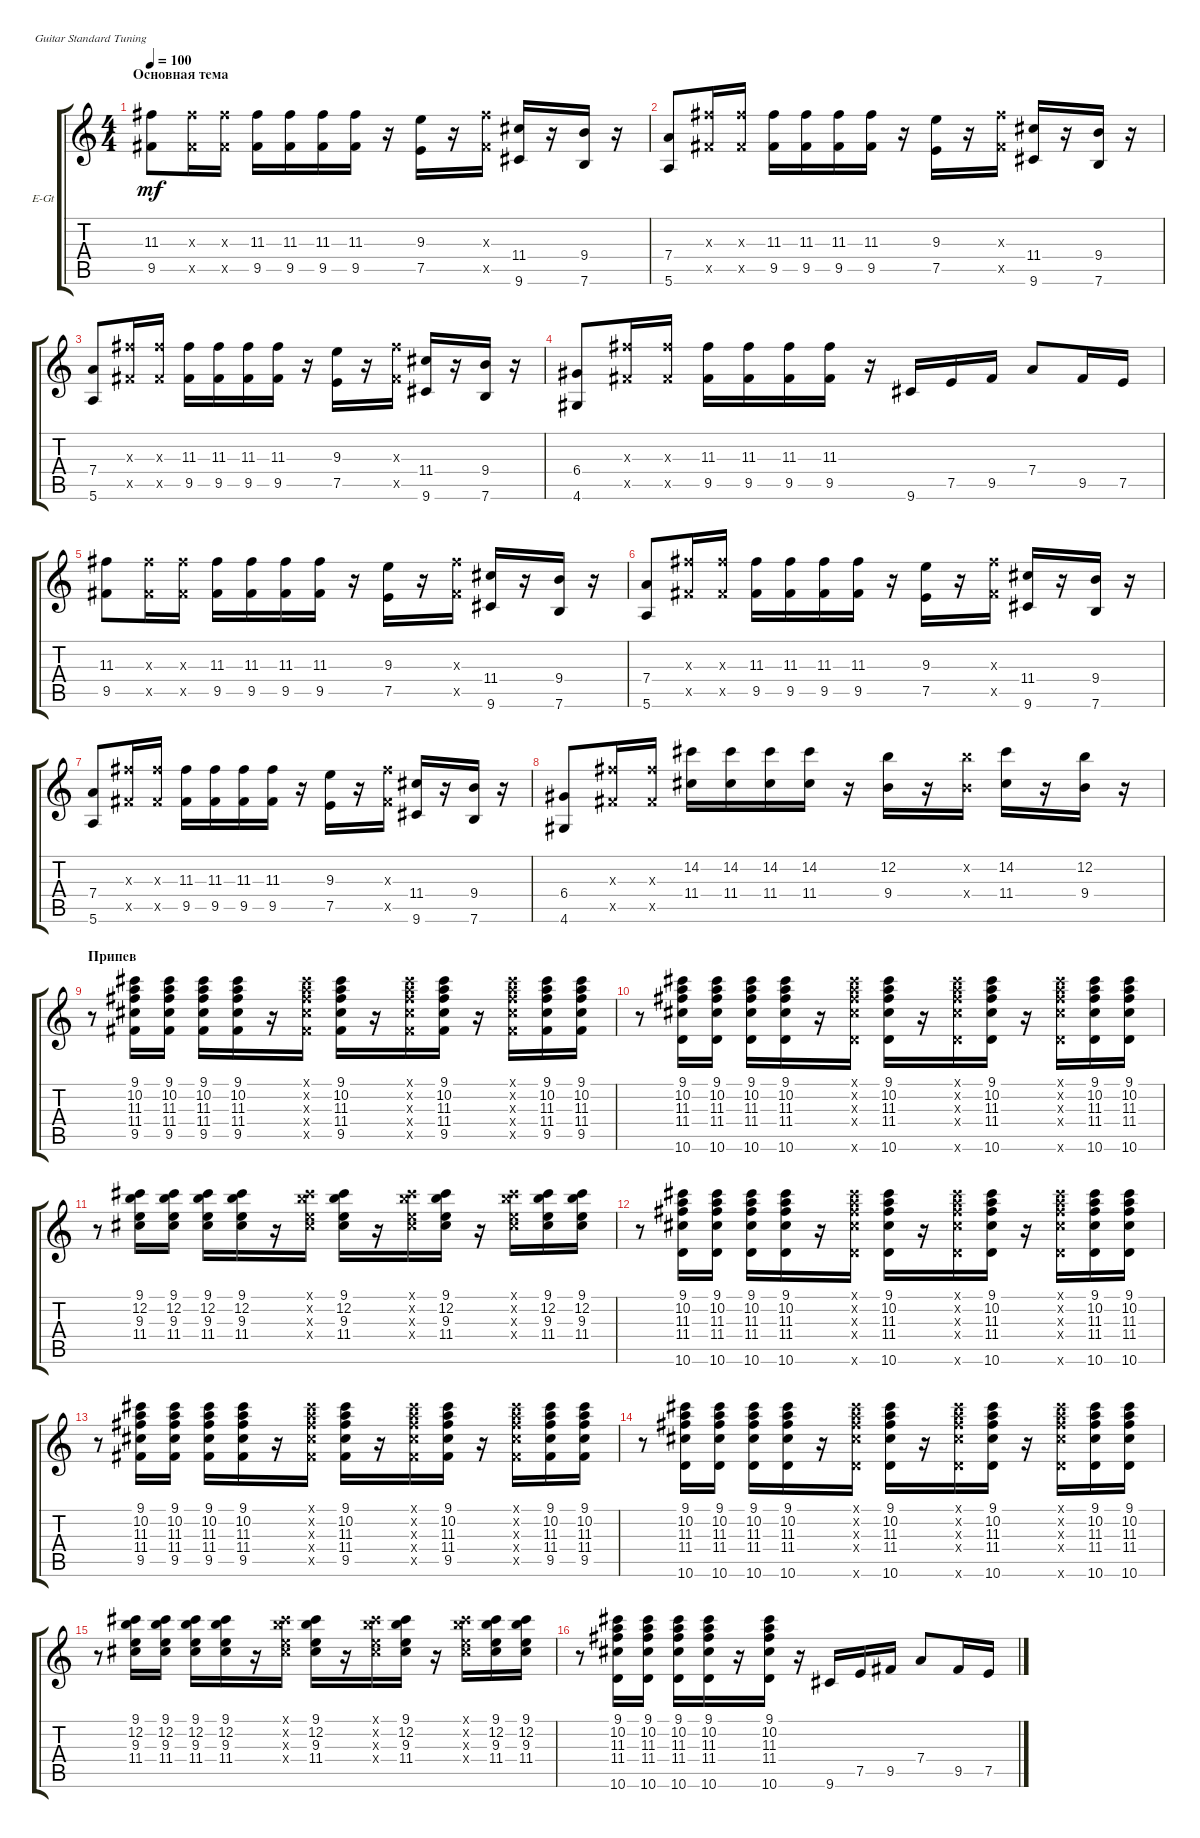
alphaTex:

\defaultSystemsLayout 4
\bracketExtendMode groupsimilarinstruments
\firstSystemTrackNameOrientation horizontal
\otherSystemsTrackNameOrientation horizontal
\track ("Solo Guitar" "E-Gt") {instrument electricguitarclean}
\staff {score tabs}
\tuning (E4 B3 G3 D3 A2 E2)
\ts (4 4)
\section ("" "Основная тема")
\tempo 100
\clef g2
\scale
1.03909
\ks c
(9.5 11.3).8{dy mf} (9.5{x} 11.3{x}).16 (9.5{x} 11.3{x}).16 (9.5 11.3).16 (9.5 11.3).16 (9.5 11.3).16 (9.5 11.3).16 r.16 (7.5 9.3).16 r.16 (9.5{x} 11.3{x}).16 (9.6 11.4).16 r.16 (7.6 9.4).16 r.16 |
\scale
0.960908 (5.6 7.4).8 (9.5{x} 11.3{x}).16 (9.5{x} 11.3{x}).16 (9.5 11.3).16 (9.5 11.3).16 (9.5 11.3).16 (9.5 11.3).16 r.16 (7.5 9.3).16 r.16 (9.5{x} 11.3{x}).16 (9.6 11.4).16 r.16 (7.6 9.4).16 r.16 |
\scale
1.03909 (5.6 7.4).8 (9.5{x} 11.3{x}).16 (9.5{x} 11.3{x}).16 (9.5 11.3).16 (9.5 11.3).16 (9.5 11.3).16 (9.5 11.3).16 r.16 (7.5 9.3).16 r.16 (9.5{x} 11.3{x}).16 (9.6 11.4).16 r.16 (7.6 9.4).16 r.16 |
\scale
0.960908 (4.6 6.4).8 (9.5{x} 11.3{x}).16 (9.5{x} 11.3{x}).16 (9.5 11.3).16 (9.5 11.3).16 (9.5 11.3).16 (9.5 11.3).16 r.16 9.6.16 7.5.16 9.5.16 7.4.8 9.5.16 7.5.16 |
\scale
1.03909 (9.5 11.3).8 (9.5{x} 11.3{x}).16 (9.5{x} 11.3{x}).16 (9.5 11.3).16 (9.5 11.3).16 (9.5 11.3).16 (9.5 11.3).16 r.16 (7.5 9.3).16 r.16 (9.5{x} 11.3{x}).16 (9.6 11.4).16 r.16 (7.6 9.4).16 r.16 |
\scale
0.960908 (5.6 7.4).8 (9.5{x} 11.3{x}).16 (9.5{x} 11.3{x}).16 (9.5 11.3).16 (9.5 11.3).16 (9.5 11.3).16 (9.5 11.3).16 r.16 (7.5 9.3).16 r.16 (9.5{x} 11.3{x}).16 (9.6 11.4).16 r.16 (7.6 9.4).16 r.16 |
\scale
1.03909 (5.6 7.4).8 (9.5{x} 11.3{x}).16 (9.5{x} 11.3{x}).16 (9.5 11.3).16 (9.5 11.3).16 (9.5 11.3).16 (9.5 11.3).16 r.16 (7.5 9.3).16 r.16 (9.5{x} 11.3{x}).16 (9.6 11.4).16 r.16 (7.6 9.4).16 r.16 |
\scale
0.960908 (4.6 6.4).8 (9.5{x} 11.3{x}).16 (9.5{x} 11.3{x}).16 (14.2 11.4).16 (11.4 14.2).16 (11.4 14.2).16 (11.4 14.2).16 r.16 (12.2 9.4).16 r.16 (12.2{x} 9.4{x}).16 (14.2 11.4).16 r.16 (9.4 12.2).16 r.16 |
\section ("" "Припев")
\scale
1.03909 r.8 (9.5 11.4 11.3 10.2 9.1).16 (9.5 11.4 11.3 10.2 9.1).16 (9.5 11.4 11.3 10.2 9.1).16 (9.5 11.4 11.3 10.2 9.1).16 r.16 (9.5{x} 11.4{x} 11.3{x} 10.2{x} 9.1{x}).16 (9.5 11.4 11.3 10.2 9.1).16 r.16 (9.5{x} 11.4{x} 11.3{x} 10.2{x} 9.1{x}).16 (9.5 11.4 11.3 10.2 9.1).16 r.16 (9.5{x} 11.4{x} 11.3{x} 10.2{x} 9.1{x}).16 (9.5 11.4 11.3 10.2 9.1).16 (9.5 11.4 11.3 10.2 9.1).16 |
\scale
0.960908 r.8 (11.4 11.3 10.2 9.1 10.6).16 (11.4 11.3 10.2 9.1 10.6).16 (11.4 11.3 10.2 9.1 10.6).16 (11.4 11.3 10.2 9.1 10.6).16 r.16 (11.4{x} 11.3{x} 10.2{x} 9.1{x} 10.6{x}).16 (11.4 11.3 10.2 9.1 10.6).16 r.16 (11.4{x} 11.3{x} 10.2{x} 9.1{x} 10.6{x}).16 (11.4 11.3 10.2 9.1 10.6).16 r.16 (11.4{x} 11.3{x} 10.2{x} 9.1{x} 10.6{x}).16 (11.4 11.3 10.2 9.1 10.6).16 (11.4 11.3 10.2 9.1 10.6).16 |
\scale
1.03909 r.8 (11.4 9.3 12.2 9.1).16 (11.4 9.3 12.2 9.1).16 (11.4 9.3 12.2 9.1).16 (11.4 12.2 9.1 9.3).16 r.16 (9.1{x} 12.2{x} 9.3{x} 11.4{x}).16 (11.4 9.3 12.2 9.1).16 r.16 (11.4{x} 9.3{x} 12.2{x} 9.1{x}).16 (11.4 9.3 12.2 9.1).16 r.16 (11.4{x} 9.3{x} 12.2{x} 9.1{x}).16 (11.4 9.3 12.2 9.1).16 (11.4 9.3 12.2 9.1).16 |
\scale
0.960908 r.8 (11.4 11.3 10.2 9.1 10.6).16 (11.4 11.3 10.2 9.1 10.6).16 (11.4 11.3 10.2 9.1 10.6).16 (11.4 11.3 10.2 9.1 10.6).16 r.16 (11.4{x} 11.3{x} 10.2{x} 9.1{x} 10.6{x}).16 (11.4 11.3 10.2 9.1 10.6).16 r.16 (11.4{x} 11.3{x} 10.2{x} 9.1{x} 10.6{x}).16 (11.4 11.3 10.2 9.1 10.6).16 r.16 (11.4{x} 11.3{x} 10.2{x} 9.1{x} 10.6{x}).16 (11.4 11.3 10.2 9.1 10.6).16 (11.4 11.3 10.2 9.1 10.6).16 |
\scale
1.03909 r.8 (9.5 11.4 11.3 10.2 9.1).16 (9.5 11.4 11.3 10.2 9.1).16 (9.5 11.4 11.3 10.2 9.1).16 (9.5 11.4 11.3 10.2 9.1).16 r.16 (9.5{x} 11.4{x} 11.3{x} 10.2{x} 9.1{x}).16 (9.5 11.4 11.3 10.2 9.1).16 r.16 (9.5{x} 11.4{x} 11.3{x} 10.2{x} 9.1{x}).16 (9.5 11.4 11.3 10.2 9.1).16 r.16 (9.5{x} 11.4{x} 11.3{x} 10.2{x} 9.1{x}).16 (9.5 11.4 11.3 10.2 9.1).16 (9.5 11.4 11.3 10.2 9.1).16 |
\scale
0.960908 r.8 (11.4 11.3 10.2 9.1 10.6).16 (11.4 11.3 10.2 9.1 10.6).16 (11.4 11.3 10.2 9.1 10.6).16 (11.4 11.3 10.2 9.1 10.6).16 r.16 (11.4{x} 11.3{x} 10.2{x} 9.1{x} 10.6{x}).16 (11.4 11.3 10.2 9.1 10.6).16 r.16 (11.4{x} 11.3{x} 10.2{x} 9.1{x} 10.6{x}).16 (11.4 11.3 10.2 9.1 10.6).16 r.16 (11.4{x} 11.3{x} 10.2{x} 9.1{x} 10.6{x}).16 (11.4 11.3 10.2 9.1 10.6).16 (11.4 11.3 10.2 9.1 10.6).16 |
\scale
1.03909 r.8 (11.4 9.3 12.2 9.1).16 (11.4 9.3 12.2 9.1).16 (11.4 9.3 12.2 9.1).16 (11.4 12.2 9.1 9.3).16 r.16 (9.1{x} 12.2{x} 9.3{x} 11.4{x}).16 (11.4 9.3 12.2 9.1).16 r.16 (11.4{x} 9.3{x} 12.2{x} 9.1{x}).16 (11.4 9.3 12.2 9.1).16 r.16 (11.4{x} 9.3{x} 12.2{x} 9.1{x}).16 (11.4 9.3 12.2 9.1).16 (11.4 9.3 12.2 9.1).16 |
\scale
0.960908 r.8 (11.4 11.3 10.2 9.1 10.6).16 (11.4 11.3 10.2 9.1 10.6).16 (11.4 11.3 10.2 9.1 10.6).16 (11.4 11.3 10.2 9.1 10.6).16 r.16 (11.4 11.3 10.2 9.1 10.6).16 r.16 9.6.16 7.5.16 9.5.16 7.4.8 9.5.16 7.5.16
